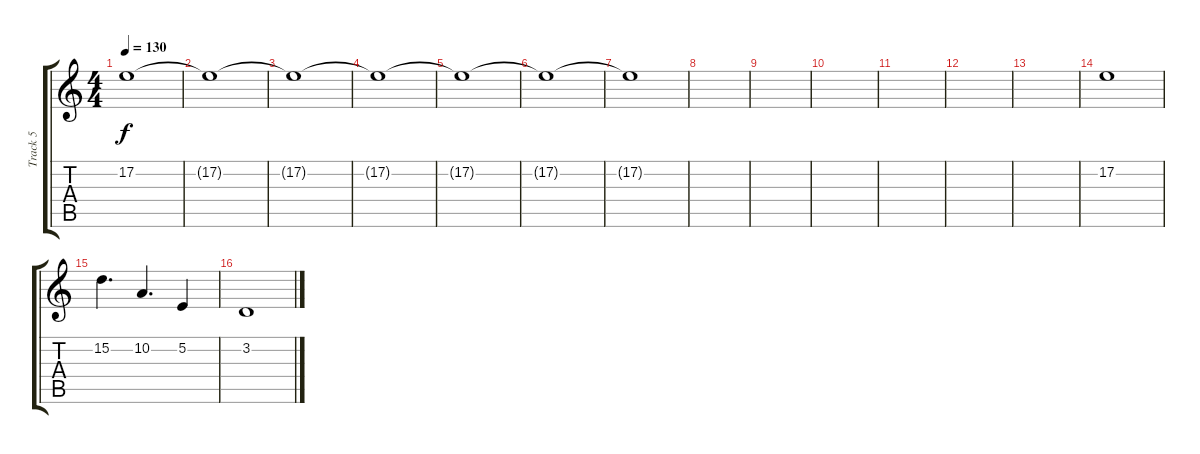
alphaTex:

\track ("Track 5" "Track 5") {instrument stringensemble1}
\staff {score tabs}
\tuning (E4 B3 G3 D3 A2 E2) {hide}
\ts (4 4)
\tempo 130
\clef g2
\ks c
17.2{t}.1{dy f} |
17.2{t}.1 |
17.2{t}.1 |
17.2{t}.1 |
17.2{t}.1 |
17.2{t}.1 |
17.2{t}.1{volume 0} |
|
|
|
|
|
|
17.2.1{volume 8} |
15.2.4{d} 10.2.4{d} 5.2.4 |
3.2.1
